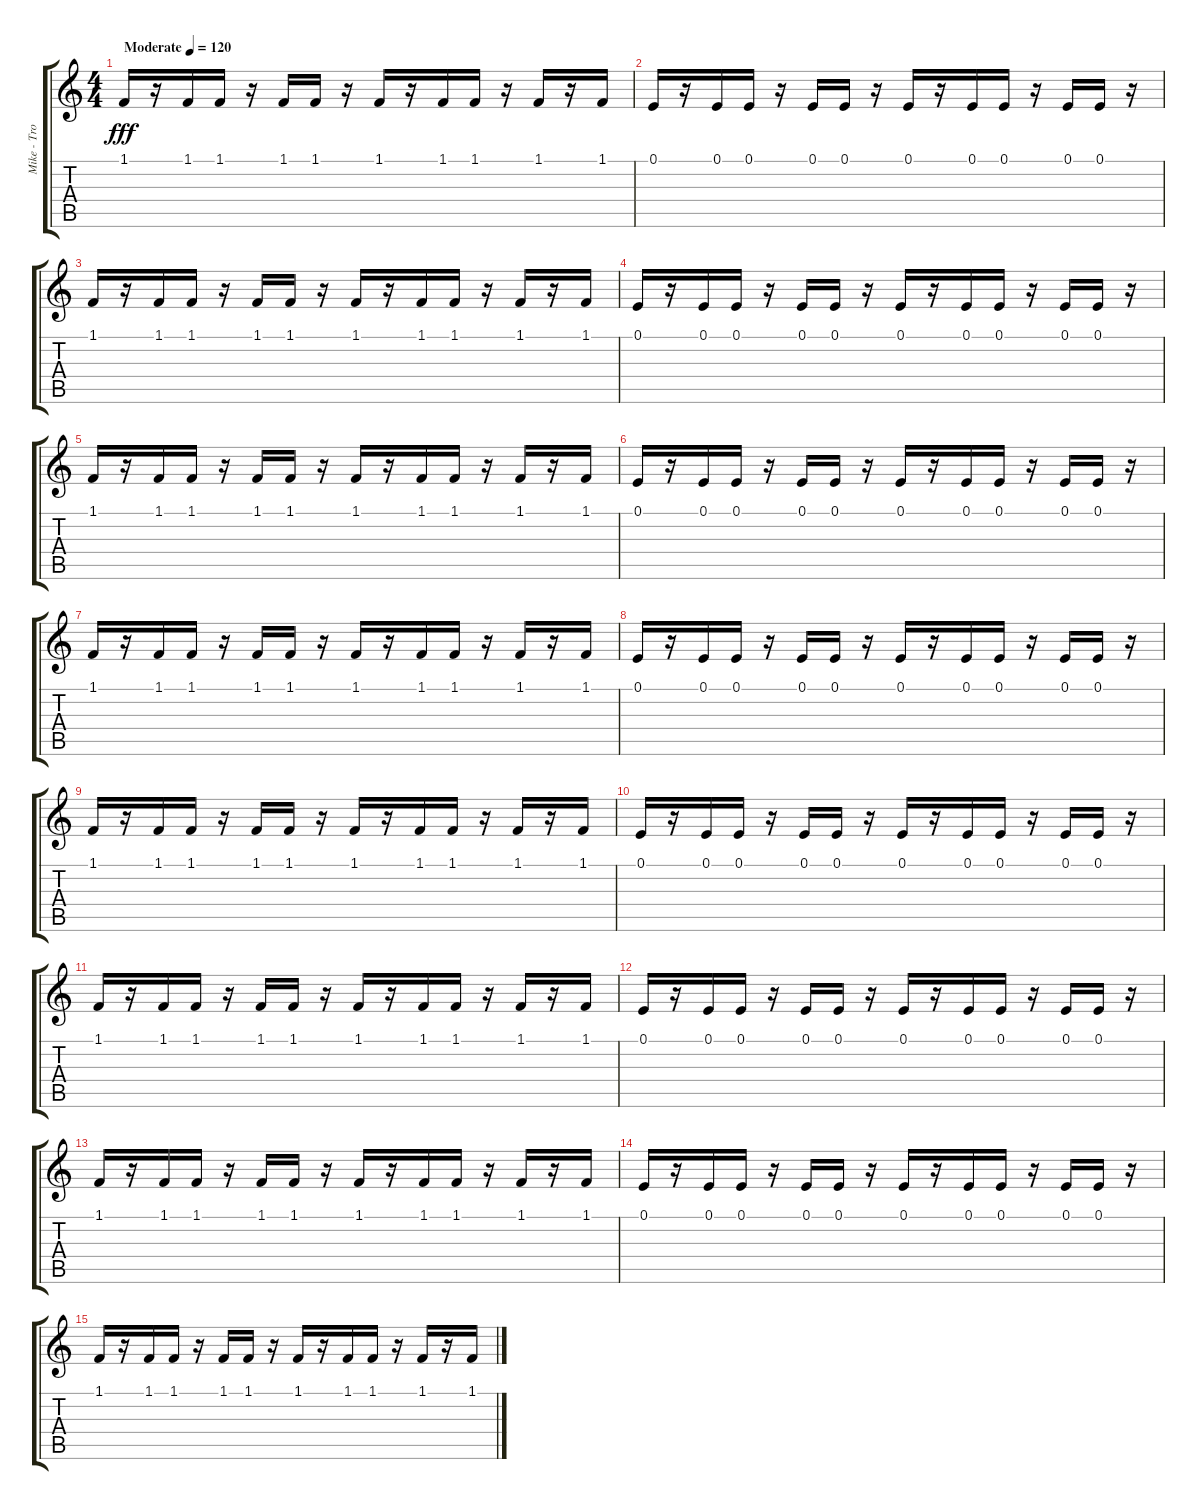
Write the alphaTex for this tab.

\track ("Mike - Trombone" "Mike - Tro") {instrument trombone}
\staff {score tabs}
\tuning (E4 B3 G3 D3 A2 E2) {hide}
\ts (4 4)
\tempo (120 "Moderate")
\clef g2
\ks c
1.1.16{dy fff instrument trombone} r.16 1.1.16 1.1.16 r.16 1.1.16 1.1.16 r.16 1.1.16 r.16 1.1.16 1.1.16 r.16 1.1.16 r.16 1.1.16 |
0.1.16 r.16 0.1.16 0.1.16 r.16 0.1.16 0.1.16 r.16 0.1.16 r.16 0.1.16 0.1.16 r.16 0.1.16 0.1.16 r.16 |
1.1.16 r.16 1.1.16 1.1.16 r.16 1.1.16 1.1.16 r.16 1.1.16 r.16 1.1.16 1.1.16 r.16 1.1.16 r.16 1.1.16 |
0.1.16 r.16 0.1.16 0.1.16 r.16 0.1.16 0.1.16 r.16 0.1.16 r.16 0.1.16 0.1.16 r.16 0.1.16 0.1.16 r.16 |
1.1.16 r.16 1.1.16 1.1.16 r.16 1.1.16 1.1.16 r.16 1.1.16 r.16 1.1.16 1.1.16 r.16 1.1.16 r.16 1.1.16 |
0.1.16 r.16 0.1.16 0.1.16 r.16 0.1.16 0.1.16 r.16 0.1.16 r.16 0.1.16 0.1.16 r.16 0.1.16 0.1.16 r.16 |
1.1.16 r.16 1.1.16 1.1.16 r.16 1.1.16 1.1.16 r.16 1.1.16 r.16 1.1.16 1.1.16 r.16 1.1.16 r.16 1.1.16 |
0.1.16 r.16 0.1.16 0.1.16 r.16 0.1.16 0.1.16 r.16 0.1.16 r.16 0.1.16 0.1.16 r.16 0.1.16 0.1.16 r.16 |
1.1.16 r.16 1.1.16 1.1.16 r.16 1.1.16 1.1.16 r.16 1.1.16 r.16 1.1.16 1.1.16 r.16 1.1.16 r.16 1.1.16 |
0.1.16 r.16 0.1.16 0.1.16 r.16 0.1.16 0.1.16 r.16 0.1.16 r.16 0.1.16 0.1.16 r.16 0.1.16 0.1.16 r.16 |
1.1.16 r.16 1.1.16 1.1.16 r.16 1.1.16 1.1.16 r.16 1.1.16 r.16 1.1.16 1.1.16 r.16 1.1.16 r.16 1.1.16 |
0.1.16 r.16 0.1.16 0.1.16 r.16 0.1.16 0.1.16 r.16 0.1.16 r.16 0.1.16 0.1.16 r.16 0.1.16 0.1.16 r.16 |
1.1.16 r.16 1.1.16 1.1.16 r.16 1.1.16 1.1.16 r.16 1.1.16 r.16 1.1.16 1.1.16 r.16 1.1.16 r.16 1.1.16 |
0.1.16 r.16 0.1.16 0.1.16 r.16 0.1.16 0.1.16 r.16 0.1.16 r.16 0.1.16 0.1.16 r.16 0.1.16 0.1.16 r.16 |
1.1.16 r.16 1.1.16 1.1.16 r.16 1.1.16 1.1.16 r.16 1.1.16 r.16 1.1.16 1.1.16 r.16 1.1.16 r.16 1.1.16
